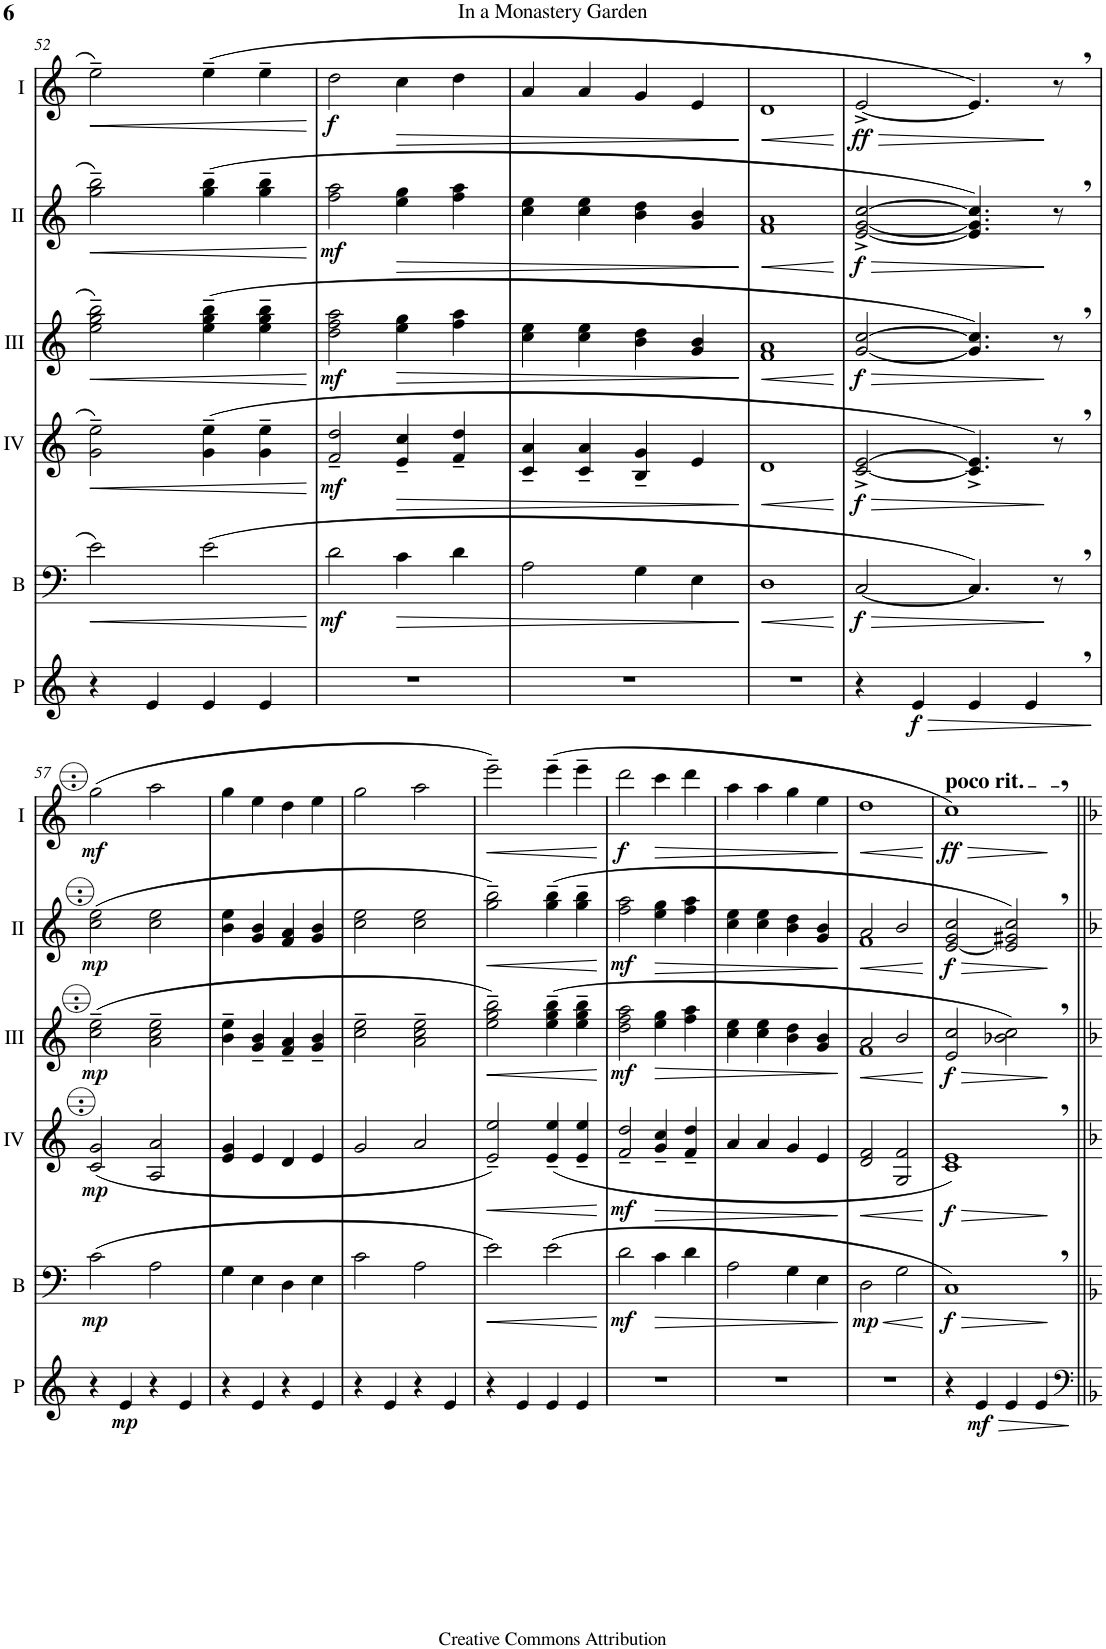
**kern	**dynam	**kern	**dynam	**kern	**dynam	**kern	**dynam	**kern	**dynam	**kern	**dynam
*part6	*part6	*part5	*part5	*part4	*part4	*part3	*part3	*part2	*part2	*part1	*part1
*staff6	*staff6	*staff5	*staff5	*staff4	*staff4	*staff3	*staff3	*staff2	*staff2	*staff1	*staff1
*I"Perc.	*	*I"Bass	*	*I"Acc. 4	*	*I"Acc. 3	*	*I"Acc. 2	*	*I"Acc. 1	*
*I'P.	*	*I'B	*	*	*	*	*	*	*	*	*
!!LO:PB:g=z
*clefG2	*	*clefF4	*	*clefG2	*	*clefG2	*	*clefG2	*	*clefG2	*
*Trd-7c-12	*	*Trd7c12	*	*Trd7c12	*	*Trd7c12	*	*	*	*	*
*k[]	*	*k[]	*	*k[]	*	*k[]	*	*k[]	*	*k[]	*
*M4/4	*	*M4/4	*	*M4/4	*	*M4/4	*	*M4/4	*	*M4/4	*
*met(c)	*	*met(c)	*	*met(c)	*	*met(c)	*	*met(c)	*	*met(c)	*
=52	=52	=52	=52	=52	=52	=52	=52	=52	=52	=52	=52
!	!	!	!LO:HP:b	!	!LO:HP:b	!	!LO:HP:b	!	!LO:HP:b	!	!LO:HP:b
4r	.	2e\	<	2g\~ 2ee\~	<	2ee\~ 2gg\~ 2bb\~	<	2g\~ 2b\~	<	2ee~\	<
4e/	.	.	.	.	.	.	.	.	.	.	.
4e/	.	(2e\	.	(4g\~ 4ee\~	.	(4ee\~ 4gg\~ 4bb\~	.	(4g\~ 4b\~	.	(4ee~\	.
4e/	.	.	.	4g\~ 4ee\~	.	4ee\~ 4gg\~ 4bb\~	.	4g\~ 4b\~	.	4ee~\	.
.	.	.	[	.	[	.	[	.	[	.	[
=53	=53	=53	=53	=53	=53	=53	=53	=53	=53	=53	=53
!	!	!	!LO:DY:b	!	!LO:DY:b	!	!LO:DY:b	!	!LO:DY:b	!	!LO:DY:b
1r	.	2d\	mf	2f/~ 2dd/~	mf	2dd\ 2ff\ 2aa\	mf	2f\ 2a\	mf	2dd\	f
!	!	!	!LO:HP:b	!	!LO:HP:b	!	!LO:HP:b	!	!LO:HP:b	!	!LO:HP:b
.	.	4c\	>	4e/~ 4cc/~	>	4ee\ 4gg\	>	4e\ 4g\	>	4cc\	>
.	.	4d\	.	4f/~ 4dd/~	.	4ff\ 4aa\	.	4f\ 4a\	.	4dd\	.
=54	=54	=54	=54	=54	=54	=54	=54	=54	=54	=54	=54
1r	.	2A\	.	4c/~ 4a/~	.	4cc\ 4ee\	.	4c\ 4e\	.	4a/	.
.	.	.	.	4c/~ 4a/~	.	4cc\ 4ee\	.	4c\ 4e\	.	4a/	.
.	.	4G\	.	4B/~ 4g/~	.	4b\ 4dd\	.	4B\ 4d\	.	4g/	.
.	.	4E\	.	4e/	.	4g/ 4b/	.	4G/ 4B/	.	4e/	.
.	.	.	]	.	]	.	]	.	]	.	]
=55	=55	=55	=55	=55	=55	=55	=55	=55	=55	=55	=55
!	!	!	!LO:HP:b	!	!LO:HP:b	!	!LO:HP:b	!	!LO:HP:b	!	!LO:HP:b
1r	.	1D	<	1d	<	1f 1a	<	1F 1A	<	1d	<
.	.	.	[	.	[	.	[	.	[	.	[
=56	=56	=56	=56	=56	=56	=56	=56	=56	=56	=56	=56
!	!	!	!LO:HP:b	!	!LO:HP:b	!	!LO:HP:b	!	!LO:HP:b	!	!LO:HP:b
!	!	!	!LO:DY:n=1:b	!	!LO:DY:n=1:b	!	!LO:DY:n=1:b	!	!LO:DY:n=1:b	!	!LO:DY:n=1:b
4r	.	[2C/	> f	[2c/^ [2e/^	> f	[2g/ [2cc/	> f	[2E/^ [2G/^ [2c/^	> f	[2e^/	> ff
!	!LO:HP:b	!	!	!	!	!	!	!	!	!	!
!	!LO:DY:n=1:b	!	!	!	!	!	!	!	!	!	!
4e/	> f	.	.	.	.	.	.	.	.	.	.
4e/	.	4.C/])	.	4.c/]^ 4.e/]^)	.	4.g/] 4.cc/])	.	4.E/] 4.G/] 4.c/])	.	4.e/])	.
4e,/	.	.	.	.	.	.	.	.	.	.	.
.	.	8r	]	8r	]	8r	]	8r	]	8r	]
.	]	.	.	.	.	.	.	.	.	.	.
!!LO:LB:g=z
=57	=57	=57	=57	=57	=57	=57	=57	=57	=57	=57	=57
!	!	!	!LO:DY:b	!	!LO:DY:b	!	!LO:DY:b	!	!LO:DY:b	!	!LO:DY:b
4r	.	(2c\	mp	(2c/ 2g/	mp	(2cc\~ 2ee\~	mp	(2c\ 2e\	mp	(2g\	mf
!	!LO:DY:b	!	!	!	!	!	!	!	!	!	!
4e/	mp	.	.	.	.	.	.	.	.	.	.
4r	.	2A\	.	2A/ 2a/	.	2a\~ 2cc\~ 2ee\~	.	2c\ 2e\	.	2a\	.
4e/	.	.	.	.	.	.	.	.	.	.	.
=58	=58	=58	=58	=58	=58	=58	=58	=58	=58	=58	=58
4r	.	4G\	.	4e/ 4g/	.	4b\~ 4ee\~	.	4B\ 4e\	.	4g\	.
4e/	.	4E\	.	4e/	.	4g/~ 4b/~	.	4G/ 4B/	.	4e\	.
4r	.	4D\	.	4d/	.	4f/~ 4a/~	.	4F/ 4A/	.	4d\	.
4e/	.	4E\	.	4e/	.	4g/~ 4b/~	.	4G/ 4B/	.	4e\	.
=59	=59	=59	=59	=59	=59	=59	=59	=59	=59	=59	=59
4r	.	2c\	.	2g/	.	2cc\~ 2ee\~	.	2c\ 2e\	.	2g\	.
4e/	.	.	.	.	.	.	.	.	.	.	.
4r	.	2A\	.	2a/	.	2a\~ 2cc\~ 2ee\~	.	2c\ 2e\	.	2a\	.
4e/	.	.	.	.	.	.	.	.	.	.	.
=60	=60	=60	=60	=60	=60	=60	=60	=60	=60	=60	=60
!	!	!	!LO:HP:b	!	!LO:HP:b	!	!LO:HP:b	!	!LO:HP:b	!	!LO:HP:b
4r	.	2e\)	<	2e/~ 2ee/~)	<	2ee\~ 2gg\~ 2bb\~)	<	2g\~ 2b\~)	<	2ee~\)	<
4e/	.	.	.	.	.	.	.	.	.	.	.
4e/	.	(2e\	.	(4e/~ 4ee/~	.	(4ee\~ 4gg\~ 4bb\~	.	(4g\~ 4b\~	.	(4ee~\	.
4e/	.	.	.	4e/~ 4ee/~	.	4ee\~ 4gg\~ 4bb\~	.	4g\~ 4b\~	.	4ee~\	.
.	.	.	[	.	[	.	[	.	[	.	[
=61	=61	=61	=61	=61	=61	=61	=61	=61	=61	=61	=61
!	!	!	!LO:DY:b	!	!LO:DY:b	!	!LO:DY:b	!	!LO:DY:b	!	!LO:DY:b
1r	.	2d\	mf	2f/~ 2dd/~	mf	2dd\ 2ff\ 2aa\	mf	2f\ 2a\	mf	2dd\	f
!	!	!	!LO:HP:b	!	!LO:HP:b	!	!LO:HP:b	!	!LO:HP:b	!	!LO:HP:b
.	.	4c\	>	4g/~ 4cc/~	>	4ee\ 4gg\	>	4e\ 4g\	>	4cc\	>
.	.	4d\	.	4f/~ 4dd/~	.	4ff\ 4aa\	.	4f\ 4a\	.	4dd\	.
=62	=62	=62	=62	=62	=62	=62	=62	=62	=62	=62	=62
1r	.	2A\	.	4a/	.	4cc\ 4ee\	.	4c\ 4e\	.	4a\	.
.	.	.	.	4a/	.	4cc\ 4ee\	.	4c\ 4e\	.	4a\	.
.	.	4G\	.	4g/	.	4b\ 4dd\	.	4B\ 4d\	.	4g\	.
.	.	4E\	.	4e/	.	4g/ 4b/	.	4G/ 4B/	.	4e\	.
.	.	.	]	.	]	.	]	.	]	.	]
=63	=63	=63	=63	=63	=63	=63	=63	=63	=63	=63	=63
!	!	!	!LO:HP:b	!	!LO:HP:b	!	!LO:HP:b	!	!LO:HP:b	!	!LO:HP:b
*	*	*	*	*	*	*^	*	*^	*	*	*
!	!	!	!LO:DY:n=1:b	!	!	!	!	!	!	!	!	!	!
1r	.	2D\	< mp	2d/ 2f/	<	2a/	1f	<	2A/	1F	<	1d	<
.	.	2G\	.	2G/ 2f/	.	2b/	.	.	2B/	.	.	.	.
*	*	*	*	*	*	*v	*v	*	*	*	*	*	*
*	*	*	*	*	*	*	*	*v	*v	*	*	*
.	.	.	[	.	[	.	[	.	[	.	[
=64	=64	=64	=64	=64	=64	=64	=64	=64	=64	=64	=64
!	!	!	!	!	!	!	!	!	!	!LO:TX:a:t=poco rit.	!
!	!	!	!LO:HP:b	!	!LO:HP:b	!	!LO:HP:b	!	!LO:HP:b	!	!LO:HP:b
!	!	!	!LO:DY:n=1:b	!	!LO:DY:n=1:b	!	!LO:DY:n=1:b	!	!LO:DY:n=1:b	!	!LO:DY:n=1:b
4r	.	1C,)	> f	1c, 1e,)	> f	2e/ 2cc/	> f	[2E/ 2G/ 2c/	> f	1c,)	> ff
!	!LO:HP:b	!	!	!	!	!	!	!	!	!	!
!	!LO:DY:n=1:b	!	!	!	!	!	!	!	!	!	!
4e/	> mf	.	.	.	.	.	.	.	.	.	.
4e/	.	.	.	.	.	2b-X\, 2cc\,)	.	2E/], 2G#X/, 2c/,)	.	.	.
4e/	.	.	.	.	.	.	.	.	.	.	.
.	]	.	]	.	]	.	]	.	]	.	]
=||	=||	=||	=||	=||	=||	=||	=||	=||	=||	=||	=||
*-	*-	*-	*-	*-	*-	*-	*-	*-	*-	*-	*-
